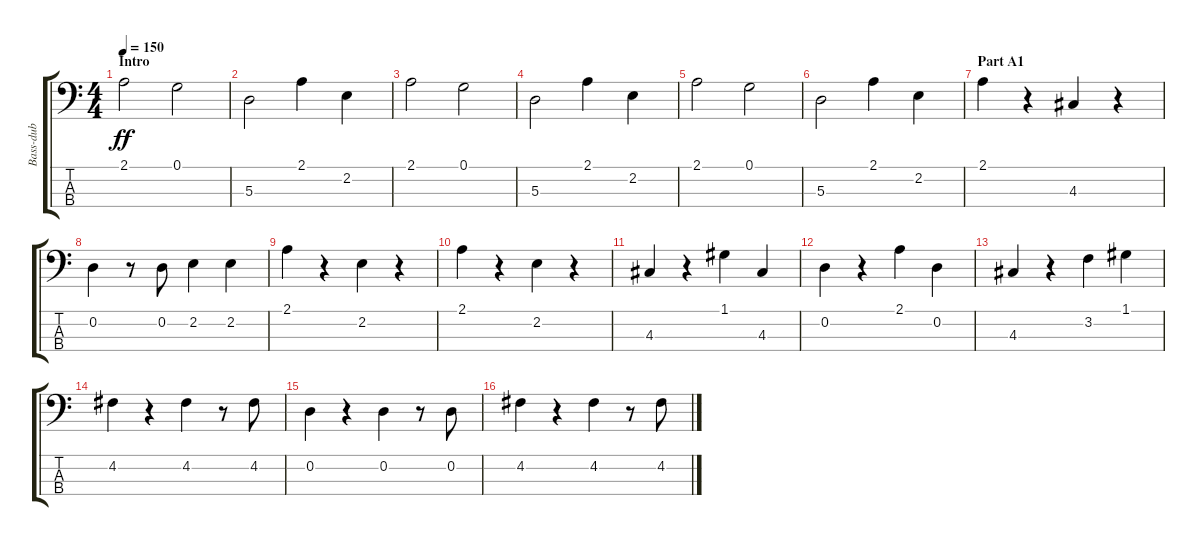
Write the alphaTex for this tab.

\track ("Bass-dub" "Bass-dub") {instrument acousticbass}
\staff {score tabs}
\tuning (G2 D2 A1 E1) {hide}
\ts (4 4)
\section ("" "Intro")
\tempo 150
\clef f4
\ks c
2.1.2{dy ff instrument acousticbass} 0.1.2 |
5.3.2 2.1.4 2.2.4 |
2.1.2 0.1.2 |
5.3.2 2.1.4 2.2.4 |
2.1.2 0.1.2 |
5.3.2 2.1.4 2.2.4 |
\section ("" "Part A1")
2.1.4 r.4 4.3.4 r.4 |
0.2.4 r.8 0.2.8 2.2.4 2.2.4 |
2.1.4 r.4 2.2.4 r.4 |
2.1.4 r.4 2.2.4 r.4 |
4.3.4 r.4 1.1.4 4.3.4 |
0.2.4 r.4 2.1.4 0.2.4 |
4.3.4 r.4 3.2.4 1.1.4 |
4.2.4 r.4 4.2.4 r.8 4.2.8 |
0.2.4 r.4 0.2.4 r.8 0.2.8 |
4.2.4 r.4 4.2.4 r.8 4.2.8
